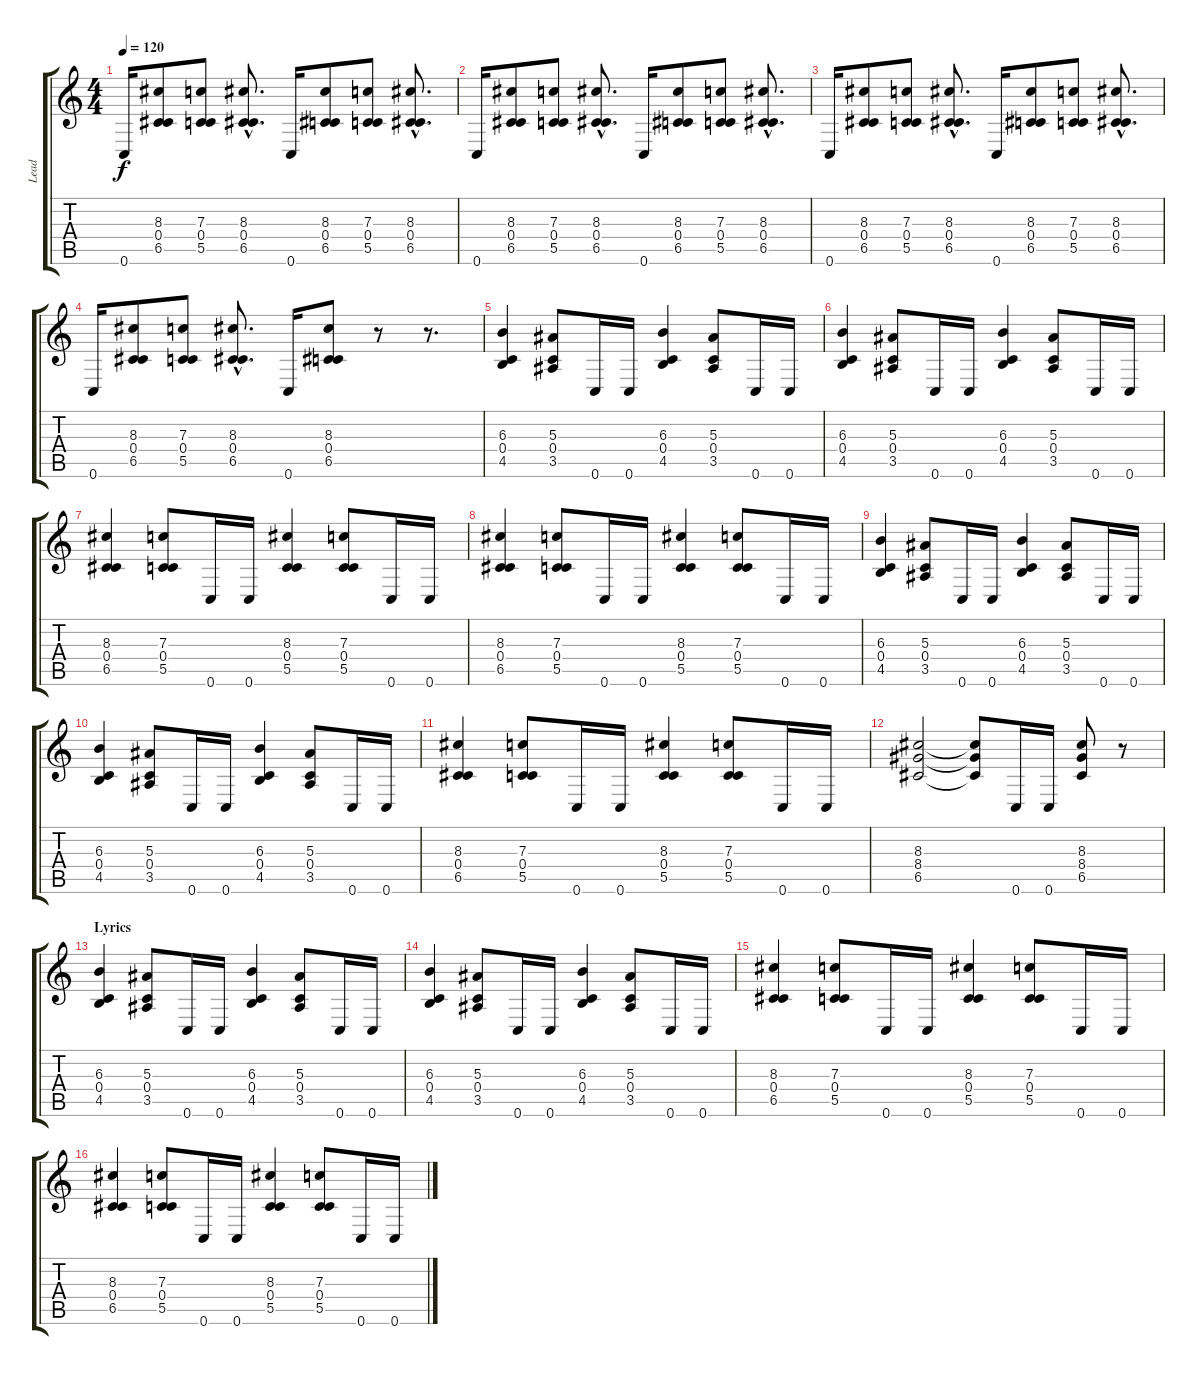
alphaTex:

\track ("Lead" "Lead") {instrument distortionguitar}
\staff {score tabs}
\tuning (D4 A3 F3 C3 G2 C2) {hide}
\ts (4 4)
\tempo 120
\clef g2
\ks c
0.6.16{dy f} (8.3 0.4 6.5).8 (7.3 0.4 5.5).8 (8.3{hac} 0.4{hac} 6.5{hac}).8{d} 0.6.16 (8.3 0.4 6.5).8 (7.3 0.4 5.5).8 (8.3{hac} 0.4{hac} 6.5{hac}).8{d} |
0.6.16 (8.3 0.4 6.5).8 (7.3 0.4 5.5).8 (8.3{hac} 0.4{hac} 6.5{hac}).8{d} 0.6.16 (8.3 0.4 6.5).8 (7.3 0.4 5.5).8 (8.3{hac} 0.4{hac} 6.5{hac}).8{d} |
0.6.16 (8.3 0.4 6.5).8 (7.3 0.4 5.5).8 (8.3{hac} 0.4{hac} 6.5{hac}).8{d} 0.6.16 (8.3 0.4 6.5).8 (7.3 0.4 5.5).8 (8.3{hac} 0.4{hac} 6.5{hac}).8{d} |
0.6.16 (8.3 0.4 6.5).8 (7.3 0.4 5.5).8 (8.3{hac} 0.4{hac} 6.5{hac}).8{d} 0.6.16 (8.3 0.4 6.5).8 r.8 r.8{d} |
(6.3 0.4 4.5).4 (5.3 0.4 3.5).8 0.6.16 0.6.16 (6.3 0.4 4.5).4 (5.3 0.4 3.5).8 0.6.16 0.6.16 |
(6.3 0.4 4.5).4 (5.3 0.4 3.5).8 0.6.16 0.6.16 (6.3 0.4 4.5).4 (5.3 0.4 3.5).8 0.6.16 0.6.16 |
(8.3 0.4 6.5).4 (7.3 0.4 5.5).8 0.6.16 0.6.16 (8.3 0.4 5.5).4 (7.3 0.4 5.5).8 0.6.16 0.6.16 |
(8.3 0.4 6.5).4 (7.3 0.4 5.5).8 0.6.16 0.6.16 (8.3 0.4 5.5).4 (7.3 0.4 5.5).8 0.6.16 0.6.16 |
(6.3 0.4 4.5).4 (5.3 0.4 3.5).8 0.6.16 0.6.16 (6.3 0.4 4.5).4 (5.3 0.4 3.5).8 0.6.16 0.6.16 |
(6.3 0.4 4.5).4 (5.3 0.4 3.5).8 0.6.16 0.6.16 (6.3 0.4 4.5).4 (5.3 0.4 3.5).8 0.6.16 0.6.16 |
(8.3 0.4 6.5).4 (7.3 0.4 5.5).8 0.6.16 0.6.16 (8.3 0.4 5.5).4 (7.3 0.4 5.5).8 0.6.16 0.6.16 |
(8.3 8.4 6.5).2 (8.3{t} 8.4{t} 6.5{t}).8 0.6.16 0.6.16 (8.3 8.4 6.5).8 r.8 |
\section ("" "Lyrics")
(6.3 0.4 4.5).4 (5.3 0.4 3.5).8 0.6.16 0.6.16 (6.3 0.4 4.5).4 (5.3 0.4 3.5).8 0.6.16 0.6.16 |
(6.3 0.4 4.5).4 (5.3 0.4 3.5).8 0.6.16 0.6.16 (6.3 0.4 4.5).4 (5.3 0.4 3.5).8 0.6.16 0.6.16 |
(8.3 0.4 6.5).4 (7.3 0.4 5.5).8 0.6.16 0.6.16 (8.3 0.4 5.5).4 (7.3 0.4 5.5).8 0.6.16 0.6.16 |
(8.3 0.4 6.5).4 (7.3 0.4 5.5).8 0.6.16 0.6.16 (8.3 0.4 5.5).4 (7.3 0.4 5.5).8 0.6.16 0.6.16
